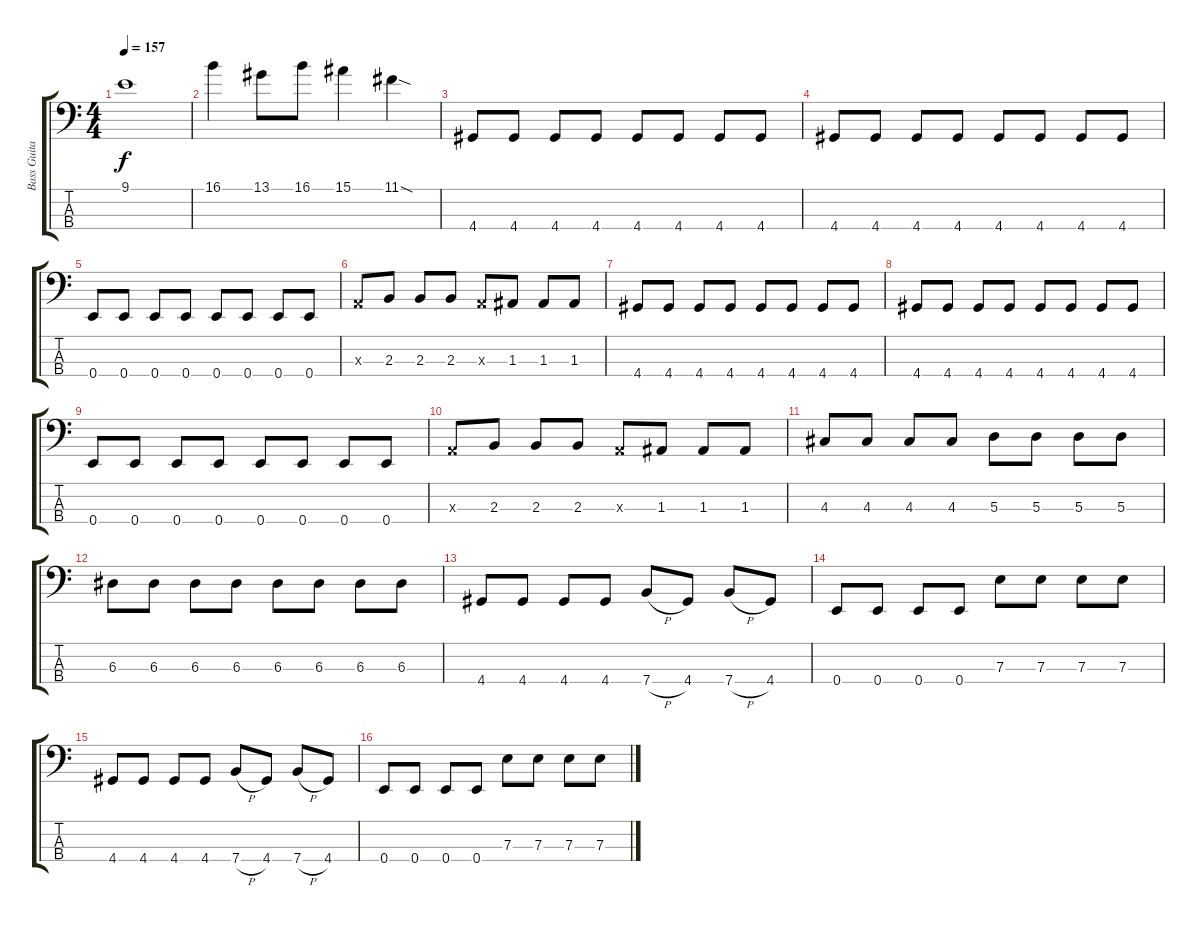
\track ("Bass Guitar" "Bass Guita") {instrument electricbassfinger}
\staff {score tabs}
\tuning (G2 D2 A1 E1) {hide}
\ts (4 4)
\tempo 157
\clef f4
\ks c
9.1.1{dy f} |
16.1.4 13.1.8 16.1.8 15.1.4 11.1{sod}.4 |
4.4.8 4.4.8 4.4.8 4.4.8 4.4.8 4.4.8 4.4.8 4.4.8 |
4.4.8 4.4.8 4.4.8 4.4.8 4.4.8 4.4.8 4.4.8 4.4.8 |
0.4.8 0.4.8 0.4.8 0.4.8 0.4.8 0.4.8 0.4.8 0.4.8 |
0.3{x}.8 2.3.8 2.3.8 2.3.8 0.3{x}.8 1.3.8 1.3.8 1.3.8 |
4.4.8 4.4.8 4.4.8 4.4.8 4.4.8 4.4.8 4.4.8 4.4.8 |
4.4.8 4.4.8 4.4.8 4.4.8 4.4.8 4.4.8 4.4.8 4.4.8 |
0.4.8 0.4.8 0.4.8 0.4.8 0.4.8 0.4.8 0.4.8 0.4.8 |
0.3{x}.8 2.3.8 2.3.8 2.3.8 0.3{x}.8 1.3.8 1.3.8 1.3.8 |
4.3.8 4.3.8 4.3.8 4.3.8 5.3.8 5.3.8 5.3.8 5.3.8 |
6.3.8 6.3.8 6.3.8 6.3.8 6.3.8 6.3.8 6.3.8 6.3.8 |
4.4.8 4.4.8 4.4.8 4.4.8 7.4{h}.8 4.4.8 7.4{h}.8 4.4.8 |
0.4.8 0.4.8 0.4.8 0.4.8 7.3.8 7.3.8 7.3.8 7.3.8 |
4.4.8 4.4.8 4.4.8 4.4.8 7.4{h}.8 4.4.8 7.4{h}.8 4.4.8 |
0.4.8 0.4.8 0.4.8 0.4.8 7.3.8 7.3.8 7.3.8 7.3.8
